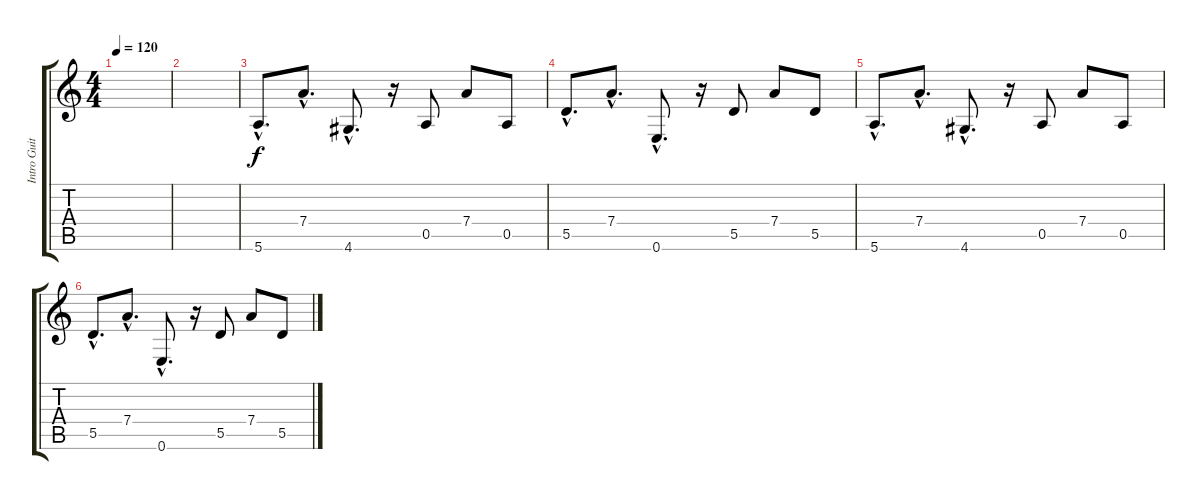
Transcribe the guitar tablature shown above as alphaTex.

\track ("Intro Guitar" "Intro Guit") {instrument acousticguitarsteel}
\staff {score tabs}
\tuning (E4 B3 G3 D3 A2 E2) {hide}
\ts (4 4)
\tempo 120
\clef g2
\ks c
|
|
5.6{hac}.8{d} 7.4{hac}.8{d} 4.6{hac}.8{d} r.16 0.5.8 7.4.8 0.5.8 |
5.5{hac}.8{d} 7.4{hac}.8{d} 0.6{hac}.8{d} r.16 5.5.8 7.4.8 5.5.8 |
5.6{hac}.8{d} 7.4{hac}.8{d} 4.6{hac}.8{d} r.16 0.5.8 7.4.8 0.5.8 |
5.5{hac}.8{d} 7.4{hac}.8{d} 0.6{hac}.8{d} r.16 5.5.8 7.4.8 5.5.8
